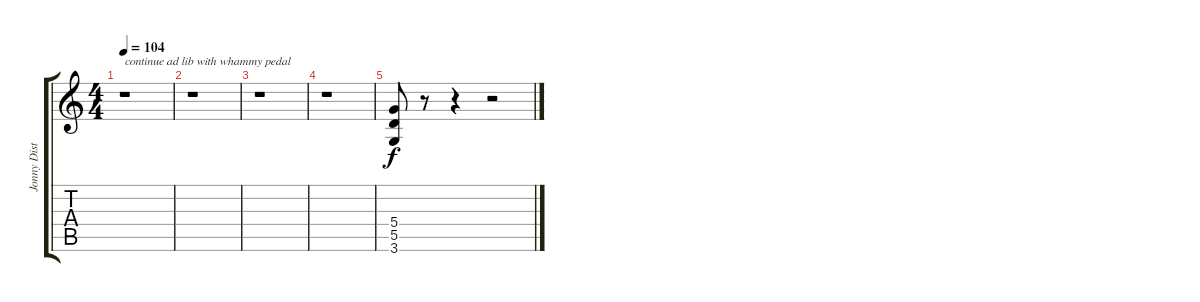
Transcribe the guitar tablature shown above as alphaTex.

\track ("Jonny Distorted" "Jonny Dist") {instrument distortionguitar}
\staff {score tabs}
\tuning (E4 B3 G3 D3 A2 E2) {hide}
\ts (4 4)
\tempo 104
\clef g2
\ks c
r.1{txt "continue ad lib with whammy pedal" dy f} |
r.1 |
r.1 |
r.1 |
(5.4 5.5 3.6).8 r.8 r.4 r.2
